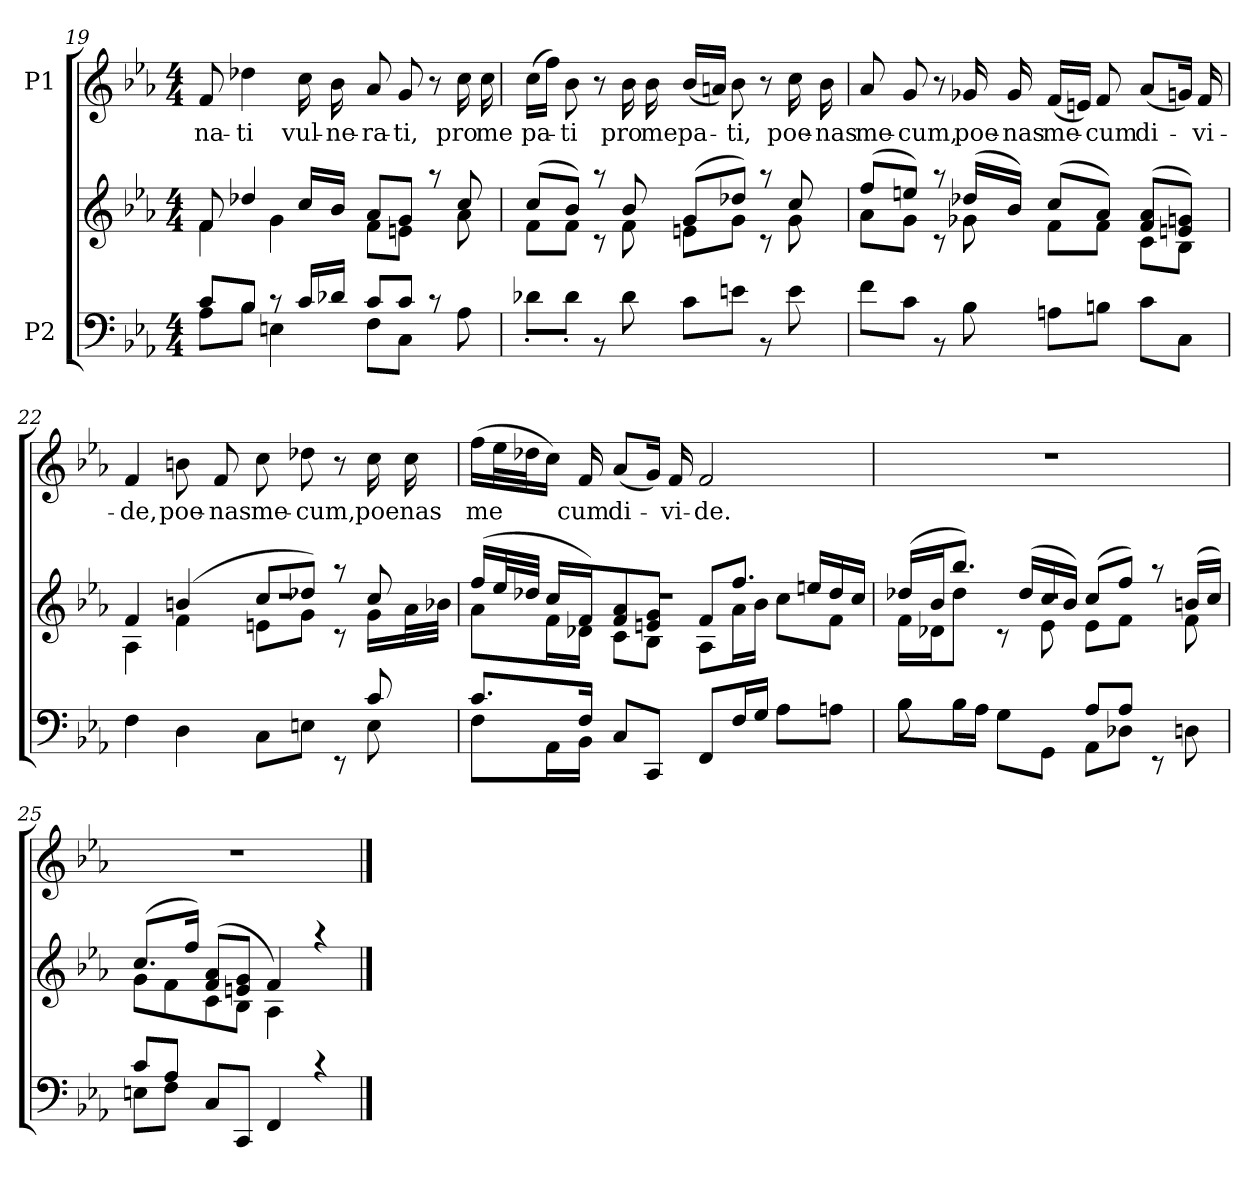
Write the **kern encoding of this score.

**kern	**kern	**kern	**text
*part2	*part2	*part1	*part1
*staff3	*staff2	*staff1	*staff1
*I"P2	*	*I"P1	*
*clefF4	*clefG2	*clefG2	*
*k[b-e-a-]	*k[b-e-a-]	*k[b-e-a-]	*
*E-:	*E-:	*E-:	*
*M4/4	*M4/4	*M4/4	*
=19	=19	=19	=19
*^	*^	*	*
*	*	*	*^	*	*
!	!	!	!	!	!	!LO:LY:b
8c/L	8A-\L	8f/	4f\	1ryy	8f/	na-
!	!	!	!	!	!	!LO:LY:b
8B-/J	8B-\J	4dd-X/	.	.	4dd-X\	-ti
8rc	4En\	.	4g\	.	.	.
!	!	!	!	!	!	!LO:LY:b
16c/LL	.	16cc/LL	.	.	16cc\	vul-
!	!	!	!	!	!	!LO:LY:b
16d-X/JJ	.	16b-/JJ	.	.	16b-\	-ne-
!	!	!	!	!	!	!LO:LY:b
8c/L	8F\L	8a-/L	8f\L	.	8a-/	-ra-
!	!	!	!	!	!	!LO:LY:b
8c/J	8C\J	8g/J	8en\J	.	8g/	-ti,
8rc	8ryy	8raa	8ryy	.	8r	.
!	!	!	!	!	!	!LO:LY:b
8ryy	8A-\	8cc/	8a-\	.	16cc\	pro
!	!	!	!	!	!	!LO:LY:b
.	.	.	.	.	16cc\	me
=20	=20	=20	=20	=20	=20	=20
!	!	!	!	!	!	!LO:LY:b
1ryy	8d-X'>\L	(>8cc/L	8f\L	1ryy	(>16cc\LL	pa-
.	.	.	.	.	16ff\JJ)	.
!	!	!	!	!	!	!LO:LY:b
.	8d-'>\J	8b-/J)	8f\J	.	8b-\	-ti
.	8r	8raa	8rc	.	8r	.
!	!	!	!	!	!	!LO:LY:b
.	8d-\	8b-/	8f\	.	16b-\	pro
!	!	!	!	!	!	!LO:LY:b
.	.	.	.	.	16b-\	me
!	!	!	!	!	!	!LO:LY:b
.	8c\L	(>8g/L	8en\L	.	(<16b-/LL	pa-
.	.	.	.	.	16an/JJ)	.
!	!	!	!	!	!	!LO:LY:b
.	8en\J	8dd-X/J)	8g\J	.	8b-\	-ti,
.	8r	8raa	8rc	.	8r	.
!	!	!	!	!	!	!LO:LY:b
.	8e\	8cc/	8g\	.	16cc\	poe-
!	!	!	!	!	!	!LO:LY:b
.	.	.	.	.	16b-\	-nas
!!LO:LB:g=z
=21	=21	=21	=21	=21	=21	=21
!	!	!	!	!	!	!LO:LY:b
1ryy	8f\L	(>8ff/L	8a-\L	1ryy	8a-/	me-
!	!	!	!	!	!	!LO:LY:b
.	8c\J	8een/J)	8g\J	.	8g/	-cum,
.	8r	8raa	8rc	.	8r	.
!	!	!	!	!	!	!LO:LY:b
.	8B-\	(>16dd-X/LL	8g-X\	.	16g-X/	poe-
!	!	!	!	!	!	!LO:LY:b
.	.	16b-/JJ)	.	.	16g-/	-nas
!	!	!	!	!	!	!LO:LY:b
.	8An\L	(>8cc/L	8f\L	.	(<16f/LL	me-
.	.	.	.	.	16en/JJ)	.
!	!	!	!	!	!	!LO:LY:b
.	8Bn\J	8a-/J)	8f\J	.	8f/	-cum
!	!	!	!	!	!	!LO:LY:b
.	8c\L	(>8f/ 8a-/L	8c\L	.	(<8a-/L	di-
.	8C\J	8en/ 8gn/J)	8B-\J	.	16gn/Jk)	.
!	!	!	!	!	!	!LO:LY:b
.	.	.	.	.	16f/	-vi-
=22	=22	=22	=22	=22	=22	=22
!	!	!	!	!	!	!LO:LY:b
2..ryy	4F\	4f/	4A-\	1r	4f/	-de,
!	!	!	!	!	!	!LO:LY:b
.	4D\	(>4bn/	4f\	.	8bn\	poe-
!	!	!	!	!	!	!LO:LY:b
.	.	.	.	.	8f/	-nas
!	!	!	!	!	!	!LO:LY:b
.	8C\L	8cc/L	8en\L	.	8cc\	me-
!	!	!	!	!	!	!LO:LY:b
.	8En\J	8dd-X/J)	8g\J	.	8dd-X\	-cum,
.	8rEE	8raa	8rc	.	8r	.
!	!	!	!	!	!	!LO:LY:b
8c/	8E\	8cc/	16g\LL	.	16cc\	poe
!	!	!	!	!	!	!LO:LY:b
.	.	.	32a-\L	.	16cc\	nas
.	.	.	32b-X\JJJ	.	.	.
=23	=23	=23	=23	=23	=23	=23
!	!	!	!	!	!	!LO:LY:b
8.c/L	8F\L	(>16ff/LL	8a-\L	1r	(>16ff\LL	me
.	.	32ee-/L	.	.	32ee-\L	.
.	.	32dd-X/JJJ	.	.	32dd-X\J	.
.	16AA-\L	16cc/LL	16f\L	.	16cc\JJ)	.
!	!	!	!	!	!	!LO:LY:b
16F/Jk	16BB-\JJ	16f/J)	16d-X\JJ	.	16f/	cum
!	!	!	!	!	!	!LO:LY:b
8C/L	2ryy	8f/ 8a-/	8c\L	.	(<8a-/L	di-
8CC/J	.	8en/ 8g/J	8B-\J	.	16g/Jk)	.
!	!	!	!	!	!	!LO:LY:b
.	.	.	.	.	16f/	-vi-
!	!	!	!	!	!	!LO:LY:b
8FF/L	.	8f/L	8A-\L	.	2f/	-de.
16F/L	.	8.ff/J	16a-\L	.	.	.
16G/JJ	.	.	16b-\JJ	.	.	.
4ryy	8A-\L	.	8cc\L	.	.	.
.	.	16een/LL	.	.	.	.
.	8An\J	16dd-/	8f\J	.	.	.
.	.	16cc/JJ	.	.	.	.
!!LO:LB:g=z
=24	=24	=24	=24	=24	=24	=24
8B-\	8B-\L	(>16dd-X/LL	16f\LL	1r	1r	.
.	.	16b-/J	16d-X\J	.	.	.
4.ryy	16B-\L	8.bb-/J)	8dd-i\J	.	.	.
.	16A-\JJ	.	.	.	.	.
.	8G\L	.	8rc	.	.	.
.	.	(>16dd-/LL	.	.	.	.
.	8GG\J	16cc/	8e-\	.	.	.
.	.	16b-/JJ)	.	.	.	.
8A-/L	8AA-\L	(>8cc/L	8e-\L	.	.	.
8A-/J	8D-X\J	8ff/J)	8f\J	.	.	.
4ryy	8rEE	8raa	8ryy	.	.	.
.	8Dn\	(>16bn/LL	8f\	.	.	.
.	.	16cc/JJ)	.	.	.	.
=25	=25	=25	=25	=25	=25	=25
8c/L	8En\L	(>8.cc/L	8g\L	1ryy	1r	.
8A-/J	8F\J	.	8f\	.	.	.
.	.	16ff/Jk)	.	.	.	.
8C/L	2.ryy	(>8f/ 8a-/L	8c\	.	.	.
8CC/J	.	8en/ 8g/J	8B-\J	.	.	.
4FF/	.	4f/)	4A-\	.	.	.
4rc	.	4raa	4ryy	.	.	.
*v	*v	*	*	*	*	*
*	*v	*v	*v	*	*
==	==	==	==
*-	*-	*-	*-
